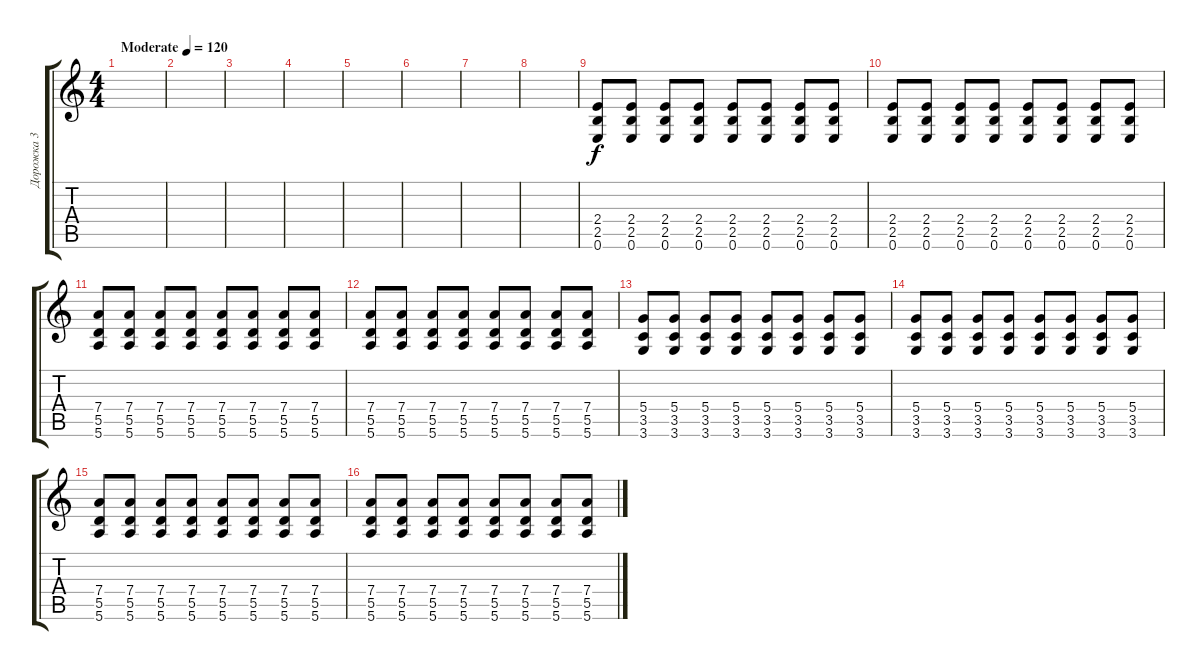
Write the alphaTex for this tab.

\track ("Дорожка 3" "Дорожка 3") {instrument distortionguitar}
\staff {score tabs}
\tuning (E4 B3 G3 D3 A2 E2) {hide}
\ts (4 4)
\tempo (120 "Moderate")
\clef g2
\ks c
|
|
|
|
|
|
|
|
(2.4 2.5 0.6).8 (2.4 2.5 0.6).8 (2.4 2.5 0.6).8 (2.4 2.5 0.6).8 (2.4 2.5 0.6).8 (2.4 2.5 0.6).8 (2.4 2.5 0.6).8 (2.4 2.5 0.6).8 |
(2.4 2.5 0.6).8 (2.4 2.5 0.6).8 (2.4 2.5 0.6).8 (2.4 2.5 0.6).8 (2.4 2.5 0.6).8 (2.4 2.5 0.6).8 (2.4 2.5 0.6).8 (2.4 2.5 0.6).8 |
(7.4 5.5 5.6).8 (7.4 5.5 5.6).8 (7.4 5.5 5.6).8 (7.4 5.5 5.6).8 (7.4 5.5 5.6).8 (7.4 5.5 5.6).8 (7.4 5.5 5.6).8 (7.4 5.5 5.6).8 |
(7.4 5.5 5.6).8 (7.4 5.5 5.6).8 (7.4 5.5 5.6).8 (7.4 5.5 5.6).8 (7.4 5.5 5.6).8 (7.4 5.5 5.6).8 (7.4 5.5 5.6).8 (7.4 5.5 5.6).8 |
(5.4 3.5 3.6).8 (5.4 3.5 3.6).8 (5.4 3.5 3.6).8 (5.4 3.5 3.6).8 (5.4 3.5 3.6).8 (5.4 3.5 3.6).8 (5.4 3.5 3.6).8 (5.4 3.5 3.6).8 |
(5.4 3.5 3.6).8 (5.4 3.5 3.6).8 (5.4 3.5 3.6).8 (5.4 3.5 3.6).8 (5.4 3.5 3.6).8 (5.4 3.5 3.6).8 (5.4 3.5 3.6).8 (5.4 3.5 3.6).8 |
(7.4 5.5 5.6).8 (7.4 5.5 5.6).8 (7.4 5.5 5.6).8 (7.4 5.5 5.6).8 (7.4 5.5 5.6).8 (7.4 5.5 5.6).8 (7.4 5.5 5.6).8 (7.4 5.5 5.6).8 |
(7.4 5.5 5.6).8 (7.4 5.5 5.6).8 (7.4 5.5 5.6).8 (7.4 5.5 5.6).8 (7.4 5.5 5.6).8 (7.4 5.5 5.6).8 (7.4 5.5 5.6).8 (7.4 5.5 5.6).8
